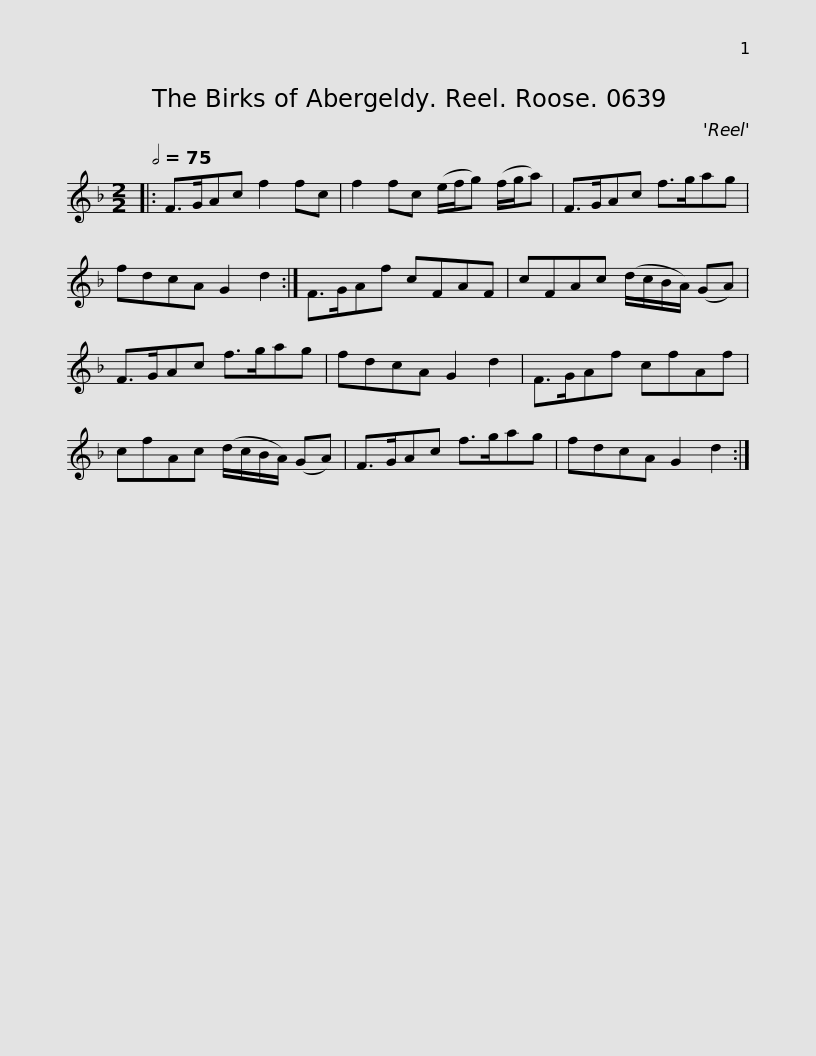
X:1
L:1/8
Q:1/2=75
M:2/2
I:linebreak $
K:F
V:1 treble
V:1
|: F>GAc f2 fc | f2 fc (e/f/g) (f/g/a) | F>GAc f>gag | fdcA G2 d2 :| F>GAf cFAF |$ %5
 cFAc (d/c/B/A/) (GA) | F>GAc f>gag | fdcA G2 d2 | F>GAf cfAf | cfAc (d/c/B/A/) (GA) |$ %10
 F>GAc f>gag | fdcA G2 d2 :| %12
